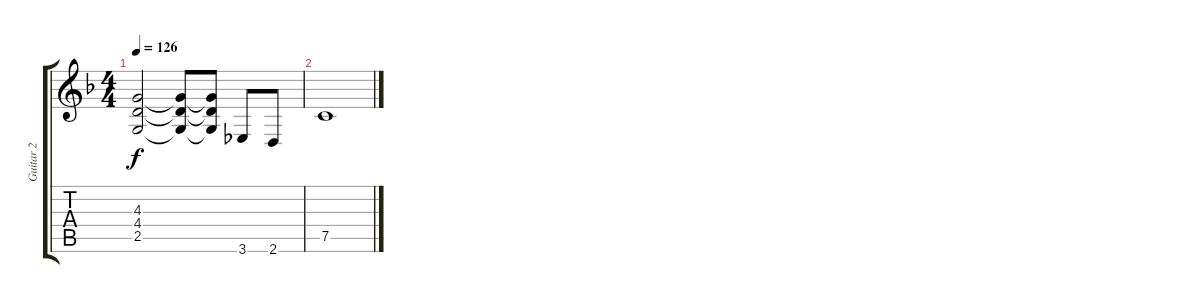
\track ("Guitar 2" "Guitar 2") {instrument distortionguitar}
\staff {score tabs}
\tuning (C4 G3 Eb3 Bb2 F2 C2) {hide}
\ts (4 4)
\tempo 126
\clef g2
\ks f
(4.3 4.4 2.5).2{dy f} (4.3{t} 4.4{t} 2.5{t}).8 (4.3{t} 4.4{t} 2.5{t}).8 3.6.8 2.6.8 |
7.5.1{volume 6}
